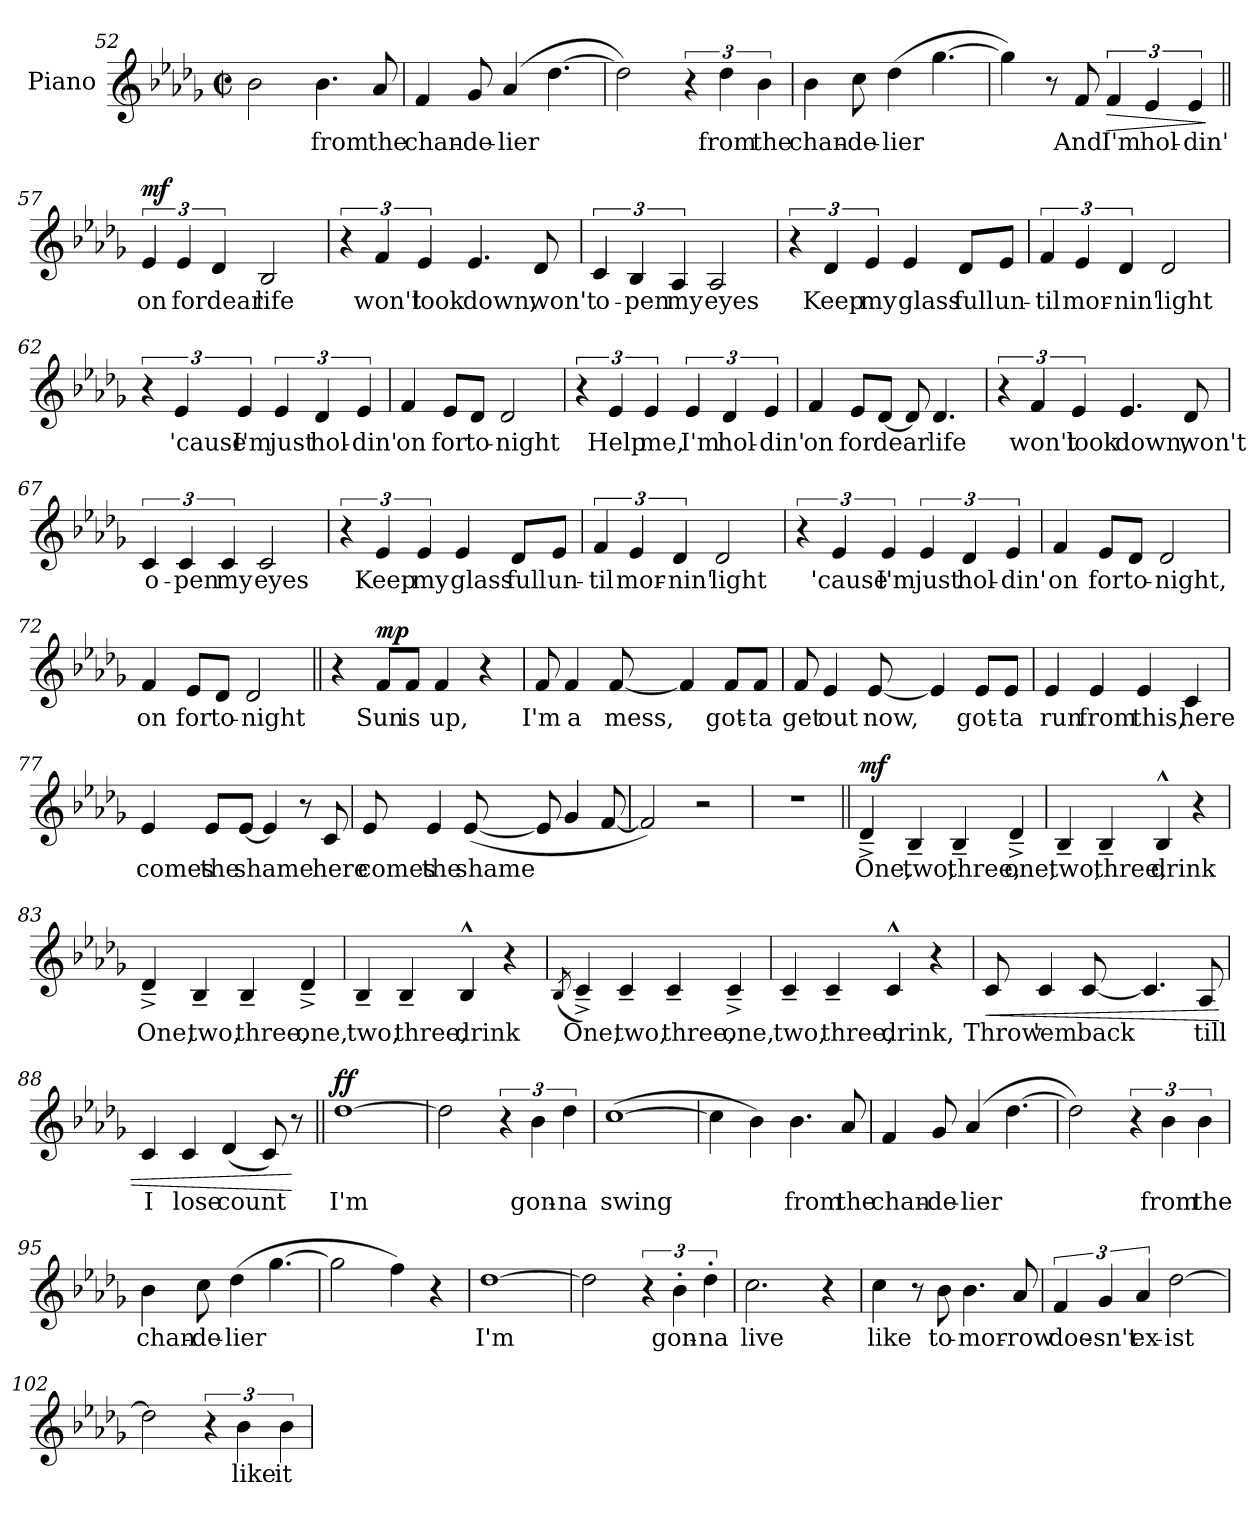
**kern	**text	**dynam
*part1	*part1	*part1
*staff1	*staff1	*staff1
*I"Piano	*	*
*I'Pno.	*	*
*clefG2	*	*
*k[b-e-a-d-g-]	*	*
*D-:	*	*
*M2/2	*	*
*met(c|)	*	*
=52	=52	=52
2b-\	.	.
!	!LO:LY:b	!
4.b-\	from	.
!	!LO:LY:b	!
8a-/	the	.
!!LO:LB:g=z
=53	=53	=53
!	!LO:LY:b	!
4f/	chan-	.
!	!LO:LY:b	!
8g-/	-de-	.
!	!LO:LY:b	!
(4a-/	-lier	.
[4.dd-\	.	.
=54	=54	=54
2dd-\])	.	.
6r	.	.
!	!LO:LY:b	!
6dd-\	from	.
!	!LO:LY:b	!
6b-\	the	.
=55	=55	=55
!	!LO:LY:b	!
4b-\	chan-	.
!	!LO:LY:b	!
8cc\	-de-	.
!	!LO:LY:b	!
(>4dd-\	-lier	.
[4.gg-\	.	.
=56	=56	=56
4gg-\])	.	.
8r	.	.
!	!LO:LY:b	!
8f/	And	.
!	!LO:LY:b	!LO:HP:b
6f/	I'm	>
!	!LO:LY:b	!
6e-/	hol-	.
!	!LO:LY:b	!
6e-/	-din'	.
.	.	]
=57||	=57||	=57||
!	!LO:LY:b	!LO:DY:b
6e-/	on	mf
!	!LO:LY:b	!
6e-/	for	.
!	!LO:LY:b	!
6d-/	dear	.
!	!LO:LY:b	!
2B-/	life	.
!!LO:LB:g=z
=58	=58	=58
6r	.	.
!	!LO:LY:b	!
6f/	won't	.
!	!LO:LY:b	!
6e-/	look	.
!	!LO:LY:b	!
4.e-/	down,	.
!	!LO:LY:b	!
8d-/	won't	.
=59	=59	=59
!	!LO:LY:b	!
6c/	o-	.
!	!LO:LY:b	!
6B-/	-pen	.
!	!LO:LY:b	!
6A-/	my	.
!	!LO:LY:b	!
2A-/	eyes	.
=60	=60	=60
6r	.	.
!	!LO:LY:b	!
6d-/	Keep	.
!	!LO:LY:b	!
6e-/	my	.
!	!LO:LY:b	!
4e-/	glass	.
!	!LO:LY:b	!
8d-/L	full	.
!	!LO:LY:b	!
8e-/J	un-	.
!!LO:LB:g=z
=61	=61	=61
!	!LO:LY:b	!
6f/	-til	.
!	!LO:LY:b	!
6e-/	mor-	.
!	!LO:LY:b	!
6d-/	-nin'	.
!	!LO:LY:b	!
2d-/	light	.
=62	=62	=62
6r	.	.
!	!LO:LY:b	!
6e-/	'cause	.
!	!LO:LY:b	!
6e-/	I'm	.
!	!LO:LY:b	!
6e-/	just	.
!	!LO:LY:b	!
6d-/	hol-	.
!	!LO:LY:b	!
6e-/	-din'	.
=63	=63	=63
!	!LO:LY:b	!
4f/	on	.
!	!LO:LY:b	!
8e-/L	for	.
!	!LO:LY:b	!
8d-/J	to-	.
!	!LO:LY:b	!
2d-/	-night	.
=64	=64	=64
6r	.	.
!	!LO:LY:b	!
6e-/	Help	.
!	!LO:LY:b	!
6e-/	me,	.
!	!LO:LY:b	!
6e-/	I'm	.
!	!LO:LY:b	!
6d-/	hol-	.
!	!LO:LY:b	!
6e-/	-din'	.
!!LO:LB:g=z
=65	=65	=65
!	!LO:LY:b	!
4f/	on	.
!	!LO:LY:b	!
8e-/L	for	.
!	!LO:LY:b	!
[8d-/J	dear	.
8d-/]	.	.
!	!LO:LY:b	!
4.d-/	life	.
=66	=66	=66
6r	.	.
!	!LO:LY:b	!
6f/	won't	.
!	!LO:LY:b	!
6e-/	look	.
!	!LO:LY:b	!
4.e-/	down,	.
!	!LO:LY:b	!
8d-/	won't	.
=67	=67	=67
!	!LO:LY:b	!
6c/	o-	.
!	!LO:LY:b	!
6c/	-pen	.
!	!LO:LY:b	!
6c/	my	.
!	!LO:LY:b	!
2c/	eyes	.
!!LO:LB:g=z
=68	=68	=68
6r	.	.
!	!LO:LY:b	!
6e-/	Keep	.
!	!LO:LY:b	!
6e-/	my	.
!	!LO:LY:b	!
4e-/	glass	.
!	!LO:LY:b	!
8d-/L	full	.
!	!LO:LY:b	!
8e-/J	un-	.
=69	=69	=69
!	!LO:LY:b	!
6f/	-til	.
!	!LO:LY:b	!
6e-/	mor-	.
!	!LO:LY:b	!
6d-/	-nin'	.
!	!LO:LY:b	!
2d-/	light	.
=70	=70	=70
6r	.	.
!	!LO:LY:b	!
6e-/	'cause	.
!	!LO:LY:b	!
6e-/	I'm	.
!	!LO:LY:b	!
6e-/	just	.
!	!LO:LY:b	!
6d-/	hol-	.
!	!LO:LY:b	!
6e-/	-din'	.
!!LO:LB:g=z
=71	=71	=71
!	!LO:LY:b	!
4f/	on	.
!	!LO:LY:b	!
8e-/L	for	.
!	!LO:LY:b	!
8d-/J	to-	.
!	!LO:LY:b	!
2d-/	-night,	.
=72	=72	=72
!	!LO:LY:b	!
4f/	on	.
!	!LO:LY:b	!
8e-/L	for	.
!	!LO:LY:b	!
8d-/J	to-	.
!	!LO:LY:b	!
2d-/	-night	.
=73||	=73||	=73||
4r	.	.
!	!LO:LY:b	!LO:DY:b
8f/L	Sun	mp
!	!LO:LY:b	!
8f/J	is	.
!	!LO:LY:b	!
4f/	up,	.
4r	.	.
=74	=74	=74
!	!LO:LY:b	!
8f/	I'm	.
!	!LO:LY:b	!
4f/	a	.
!	!LO:LY:b	!
[8f/	mess,	.
4f/]	.	.
!	!LO:LY:b	!
8f/L	got-	.
!	!LO:LY:b	!
8f/J	-ta	.
!!LO:PB:g=z
=75	=75	=75
!	!LO:LY:b	!
8f/	get	.
!	!LO:LY:b	!
4e-/	out	.
!	!LO:LY:b	!
[8e-/	now,	.
4e-/]	.	.
!	!LO:LY:b	!
8e-/L	got-	.
!	!LO:LY:b	!
8e-/J	-ta	.
=76	=76	=76
!	!LO:LY:b	!
4e-/	run	.
!	!LO:LY:b	!
4e-/	from	.
!	!LO:LY:b	!
4e-/	this,	.
!	!LO:LY:b	!
4c/	here	.
=77	=77	=77
!	!LO:LY:b	!
4e-/	comes	.
!	!LO:LY:b	!
8e-/L	the	.
!	!LO:LY:b	!
[8e-/J	shame	.
4e-/]	.	.
8r	.	.
!	!LO:LY:b	!
8c/	here	.
!!LO:LB:g=z
=78	=78	=78
!	!LO:LY:b	!
8e-/	comes	.
!	!LO:LY:b	!
4e-/	the	.
!	!LO:LY:b	!
(<[8e-/	shame	.
8e-/]	.	.
4g-/	.	.
[8f/	.	.
=79	=79	=79
2f/])	.	.
2r	.	.
=80	=80	=80
1r	.	.
=81||	=81||	=81||
!	!LO:LY:b	!LO:DY:b
4d-^<~</	One,	mf
!	!LO:LY:b	!
4B-~</	two,	.
!	!LO:LY:b	!
4B-~</	three,	.
!	!LO:LY:b	!
4d-^<~</	one,	.
=82	=82	=82
!	!LO:LY:b	!
4B-~</	two,	.
!	!LO:LY:b	!
4B-~</	three,	.
!	!LO:LY:b	!
4B-^^>/	drink	.
4r	.	.
!!LO:LB:g=z
=83	=83	=83
!	!LO:LY:b	!
4d-^<~</	One,	.
!	!LO:LY:b	!
4B-~</	two,	.
!	!LO:LY:b	!
4B-~</	three,	.
!	!LO:LY:b	!
4d-^<~</	one,	.
=84	=84	=84
!	!LO:LY:b	!
4B-~</	two,	.
!	!LO:LY:b	!
4B-~</	three,	.
!	!LO:LY:b	!
4B-^^>/	drink	.
4r	.	.
=85	=85	=85
(<8qB-/	.	.
!	!LO:LY:b	!
4c^<~</)	One,	.
!	!LO:LY:b	!
4c~</	two,	.
!	!LO:LY:b	!
4c~</	three,	.
!	!LO:LY:b	!
4c^<~</	one,	.
=86	=86	=86
!	!LO:LY:b	!
4c~</	two,	.
!	!LO:LY:b	!
4c~</	three,	.
!	!LO:LY:b	!
4c^^>/	drink,	.
4r	.	.
!!LO:LB:g=z
=87	=87	=87
!	!LO:LY:b	!LO:HP:b
8c/	Throw	<
!	!LO:LY:b	!
4c/	'em	.
!	!LO:LY:b	!
[8c/	back	.
4.c/]	.	.
!	!LO:LY:b	!
8A-/	till	.
=88	=88	=88
!	!LO:LY:b	!
4c/	I	.
!	!LO:LY:b	!
4c/	lose	.
!	!LO:LY:b	!
(<4d-/	count	.
8c/)	.	.
8r	.	[
=89||	=89||	=89||
!	!LO:LY:b	!LO:DY:b
[1dd-	I'm	ff
=90	=90	=90
2dd-\]	.	.
6r	.	.
!	!LO:LY:b	!
6b-\	gon-	.
!	!LO:LY:b	!
6dd-\	-na	.
=91	=91	=91
!	!LO:LY:b	!
(>[1cc	swing	.
!!LO:LB:g=z
=92	=92	=92
4cc\]	.	.
4b-\)	.	.
!	!LO:LY:b	!
4.b-\	from	.
!	!LO:LY:b	!
8a-/	the	.
=93	=93	=93
!	!LO:LY:b	!
4f/	chan-	.
!	!LO:LY:b	!
8g-/	-de-	.
!	!LO:LY:b	!
(4a-/	-lier	.
[4.dd-\	.	.
=94	=94	=94
2dd-\])	.	.
6r	.	.
!	!LO:LY:b	!
6b-\	from	.
!	!LO:LY:b	!
6b-\	the	.
=95	=95	=95
!	!LO:LY:b	!
4b-\	chan-	.
!	!LO:LY:b	!
8cc\	-de-	.
!	!LO:LY:b	!
(>4dd-\	-lier	.
[4.gg-\	.	.
=96	=96	=96
2gg-\]	.	.
4ff\)	.	.
4r	.	.
=97	=97	=97
!	!LO:LY:b	!
[1dd-	I'm	.
!!LO:LB:g=z
=98	=98	=98
2dd-\]	.	.
6r	.	.
!	!LO:LY:b	!
6b-'>\	gon-	.
!	!LO:LY:b	!
6dd-'>\	-na	.
=99	=99	=99
!	!LO:LY:b	!
2.cc\	live	.
4r	.	.
=100	=100	=100
!	!LO:LY:b	!
4cc\	like	.
8r	.	.
!	!LO:LY:b	!
8b-\	to-	.
!	!LO:LY:b	!
4.b-\	-mor-	.
!	!LO:LY:b	!
8a-/	-row	.
=101	=101	=101
!	!LO:LY:b	!
6f/	doe-	.
!	!LO:LY:b	!
6g-/	-sn't	.
!	!LO:LY:b	!
6a-/	ex-	.
!	!LO:LY:b	!
[2dd-\	-ist	.
=102	=102	=102
2dd-\]	.	.
6r	.	.
!	!LO:LY:b	!
6b-\	like	.
!	!LO:LY:b	!
6b-\	it	.
=	=	=
*-	*-	*-
